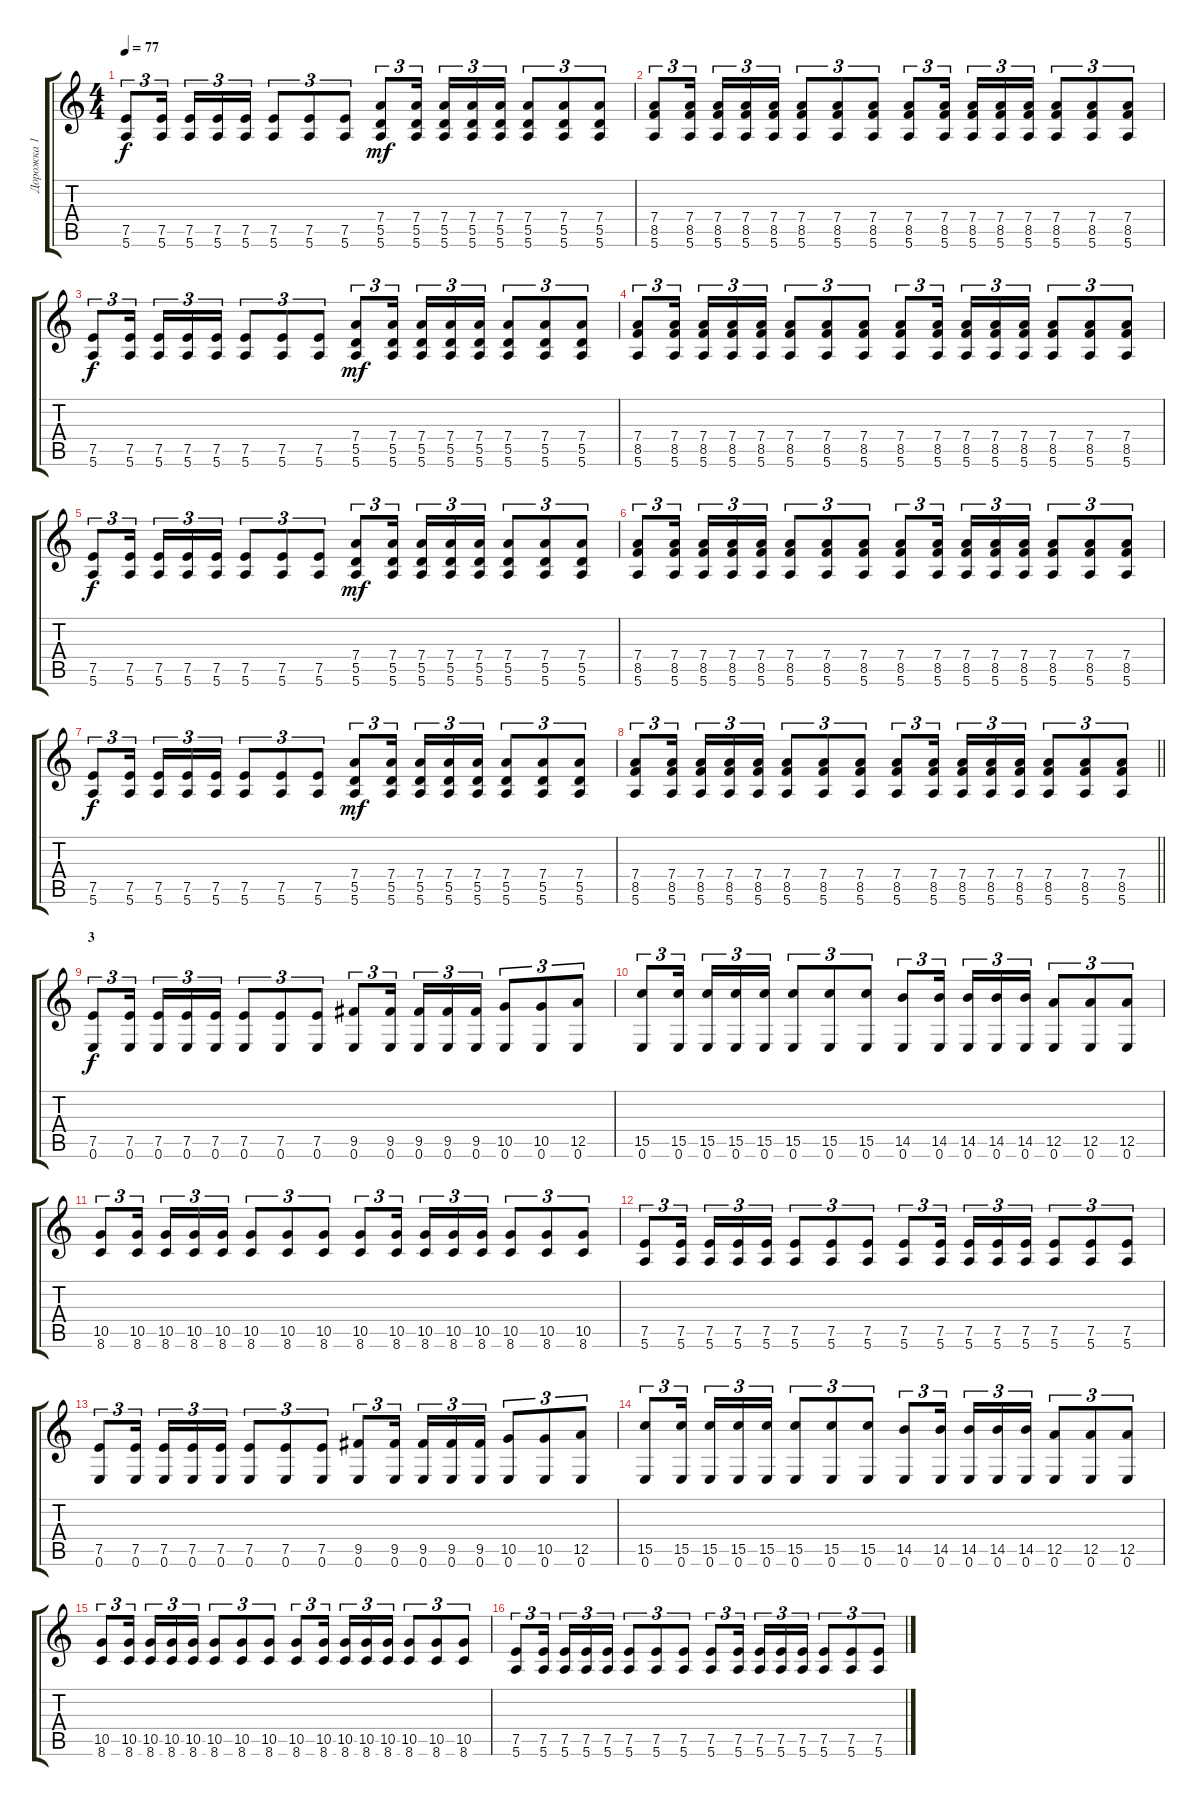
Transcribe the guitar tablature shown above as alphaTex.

\track ("Дорожка 1" "Дорожка 1") {instrument distortionguitar}
\staff {score tabs}
\tuning (E4 B3 G3 D3 A2 E2) {hide}
\ts (4 4)
\tempo 77
\clef g2
\ks c
(7.5 5.6).8{tu (3 2) dy f} (7.5 5.6).16{tu (3 2) beam splitsecondary} (7.5 5.6).16{tu (3 2)} (7.5 5.6).16{tu (3 2)} (7.5 5.6).16{tu (3 2)} (7.5 5.6).8{tu (3 2)} (7.5 5.6).8{tu (3 2)} (7.5 5.6).8{tu (3 2)} (7.4 5.5 5.6).8{tu (3 2) dy mf} (7.4 5.5 5.6).16{tu (3 2) beam splitsecondary} (7.4 5.5 5.6).16{tu (3 2)} (7.4 5.5 5.6).16{tu (3 2)} (7.4 5.5 5.6).16{tu (3 2)} (7.4 5.5 5.6).8{tu (3 2)} (7.4 5.5 5.6).8{tu (3 2)} (7.4 5.5 5.6).8{tu (3 2)} |
(7.4 8.5 5.6).8{tu (3 2)} (7.4 8.5 5.6).16{tu (3 2) beam splitsecondary} (7.4 8.5 5.6).16{tu (3 2)} (7.4 8.5 5.6).16{tu (3 2)} (7.4 8.5 5.6).16{tu (3 2)} (7.4 8.5 5.6).8{tu (3 2)} (7.4 8.5 5.6).8{tu (3 2)} (7.4 8.5 5.6).8{tu (3 2)} (7.4 8.5 5.6).8{tu (3 2)} (7.4 8.5 5.6).16{tu (3 2) beam splitsecondary} (7.4 8.5 5.6).16{tu (3 2)} (7.4 8.5 5.6).16{tu (3 2)} (7.4 8.5 5.6).16{tu (3 2)} (7.4 8.5 5.6).8{tu (3 2)} (7.4 8.5 5.6).8{tu (3 2)} (7.4 8.5 5.6).8{tu (3 2)} |
(7.5 5.6).8{tu (3 2) dy f} (7.5 5.6).16{tu (3 2) beam splitsecondary} (7.5 5.6).16{tu (3 2)} (7.5 5.6).16{tu (3 2)} (7.5 5.6).16{tu (3 2)} (7.5 5.6).8{tu (3 2)} (7.5 5.6).8{tu (3 2)} (7.5 5.6).8{tu (3 2)} (7.4 5.5 5.6).8{tu (3 2) dy mf} (7.4 5.5 5.6).16{tu (3 2) beam splitsecondary} (7.4 5.5 5.6).16{tu (3 2)} (7.4 5.5 5.6).16{tu (3 2)} (7.4 5.5 5.6).16{tu (3 2)} (7.4 5.5 5.6).8{tu (3 2)} (7.4 5.5 5.6).8{tu (3 2)} (7.4 5.5 5.6).8{tu (3 2)} |
(7.4 8.5 5.6).8{tu (3 2)} (7.4 8.5 5.6).16{tu (3 2) beam splitsecondary} (7.4 8.5 5.6).16{tu (3 2)} (7.4 8.5 5.6).16{tu (3 2)} (7.4 8.5 5.6).16{tu (3 2)} (7.4 8.5 5.6).8{tu (3 2)} (7.4 8.5 5.6).8{tu (3 2)} (7.4 8.5 5.6).8{tu (3 2)} (7.4 8.5 5.6).8{tu (3 2)} (7.4 8.5 5.6).16{tu (3 2) beam splitsecondary} (7.4 8.5 5.6).16{tu (3 2)} (7.4 8.5 5.6).16{tu (3 2)} (7.4 8.5 5.6).16{tu (3 2)} (7.4 8.5 5.6).8{tu (3 2)} (7.4 8.5 5.6).8{tu (3 2)} (7.4 8.5 5.6).8{tu (3 2)} |
(7.5 5.6).8{tu (3 2) dy f} (7.5 5.6).16{tu (3 2) beam splitsecondary} (7.5 5.6).16{tu (3 2)} (7.5 5.6).16{tu (3 2)} (7.5 5.6).16{tu (3 2)} (7.5 5.6).8{tu (3 2)} (7.5 5.6).8{tu (3 2)} (7.5 5.6).8{tu (3 2)} (7.4 5.5 5.6).8{tu (3 2) dy mf} (7.4 5.5 5.6).16{tu (3 2) beam splitsecondary} (7.4 5.5 5.6).16{tu (3 2)} (7.4 5.5 5.6).16{tu (3 2)} (7.4 5.5 5.6).16{tu (3 2)} (7.4 5.5 5.6).8{tu (3 2)} (7.4 5.5 5.6).8{tu (3 2)} (7.4 5.5 5.6).8{tu (3 2)} |
(7.4 8.5 5.6).8{tu (3 2)} (7.4 8.5 5.6).16{tu (3 2) beam splitsecondary} (7.4 8.5 5.6).16{tu (3 2)} (7.4 8.5 5.6).16{tu (3 2)} (7.4 8.5 5.6).16{tu (3 2)} (7.4 8.5 5.6).8{tu (3 2)} (7.4 8.5 5.6).8{tu (3 2)} (7.4 8.5 5.6).8{tu (3 2)} (7.4 8.5 5.6).8{tu (3 2)} (7.4 8.5 5.6).16{tu (3 2) beam splitsecondary} (7.4 8.5 5.6).16{tu (3 2)} (7.4 8.5 5.6).16{tu (3 2)} (7.4 8.5 5.6).16{tu (3 2)} (7.4 8.5 5.6).8{tu (3 2)} (7.4 8.5 5.6).8{tu (3 2)} (7.4 8.5 5.6).8{tu (3 2)} |
(7.5 5.6).8{tu (3 2) dy f} (7.5 5.6).16{tu (3 2) beam splitsecondary} (7.5 5.6).16{tu (3 2)} (7.5 5.6).16{tu (3 2)} (7.5 5.6).16{tu (3 2)} (7.5 5.6).8{tu (3 2)} (7.5 5.6).8{tu (3 2)} (7.5 5.6).8{tu (3 2)} (7.4 5.5 5.6).8{tu (3 2) dy mf} (7.4 5.5 5.6).16{tu (3 2) beam splitsecondary} (7.4 5.5 5.6).16{tu (3 2)} (7.4 5.5 5.6).16{tu (3 2)} (7.4 5.5 5.6).16{tu (3 2)} (7.4 5.5 5.6).8{tu (3 2)} (7.4 5.5 5.6).8{tu (3 2)} (7.4 5.5 5.6).8{tu (3 2)} |
\barLineRight lightlight
(7.4 8.5 5.6).8{tu (3 2)} (7.4 8.5 5.6).16{tu (3 2) beam splitsecondary} (7.4 8.5 5.6).16{tu (3 2)} (7.4 8.5 5.6).16{tu (3 2)} (7.4 8.5 5.6).16{tu (3 2)} (7.4 8.5 5.6).8{tu (3 2)} (7.4 8.5 5.6).8{tu (3 2)} (7.4 8.5 5.6).8{tu (3 2)} (7.4 8.5 5.6).8{tu (3 2)} (7.4 8.5 5.6).16{tu (3 2) beam splitsecondary} (7.4 8.5 5.6).16{tu (3 2)} (7.4 8.5 5.6).16{tu (3 2)} (7.4 8.5 5.6).16{tu (3 2)} (7.4 8.5 5.6).8{tu (3 2)} (7.4 8.5 5.6).8{tu (3 2)} (7.4 8.5 5.6).8{tu (3 2)} |
\section ("" "3")
(7.5 0.6).8{tu (3 2) dy f} (7.5 0.6).16{tu (3 2) beam splitsecondary} (7.5 0.6).16{tu (3 2)} (7.5 0.6).16{tu (3 2)} (7.5 0.6).16{tu (3 2)} (7.5 0.6).8{tu (3 2)} (7.5 0.6).8{tu (3 2)} (7.5 0.6).8{tu (3 2)} (9.5 0.6).8{tu (3 2)} (9.5 0.6).16{tu (3 2) beam splitsecondary} (9.5 0.6).16{tu (3 2)} (9.5 0.6).16{tu (3 2)} (9.5 0.6).16{tu (3 2)} (10.5 0.6).8{tu (3 2)} (10.5 0.6).8{tu (3 2)} (12.5 0.6).8{tu (3 2)} |
(15.5 0.6).8{tu (3 2)} (15.5 0.6).16{tu (3 2) beam splitsecondary} (15.5 0.6).16{tu (3 2)} (15.5 0.6).16{tu (3 2)} (15.5 0.6).16{tu (3 2)} (15.5 0.6).8{tu (3 2)} (15.5 0.6).8{tu (3 2)} (15.5 0.6).8{tu (3 2)} (14.5 0.6).8{tu (3 2)} (14.5 0.6).16{tu (3 2) beam splitsecondary} (14.5 0.6).16{tu (3 2)} (14.5 0.6).16{tu (3 2)} (14.5 0.6).16{tu (3 2)} (12.5 0.6).8{tu (3 2)} (12.5 0.6).8{tu (3 2)} (12.5 0.6).8{tu (3 2)} |
(10.5 8.6).8{tu (3 2)} (10.5 8.6).16{tu (3 2) beam splitsecondary} (10.5 8.6).16{tu (3 2)} (10.5 8.6).16{tu (3 2)} (10.5 8.6).16{tu (3 2)} (10.5 8.6).8{tu (3 2)} (10.5 8.6).8{tu (3 2)} (10.5 8.6).8{tu (3 2)} (10.5 8.6).8{tu (3 2)} (10.5 8.6).16{tu (3 2) beam splitsecondary} (10.5 8.6).16{tu (3 2)} (10.5 8.6).16{tu (3 2)} (10.5 8.6).16{tu (3 2)} (10.5 8.6).8{tu (3 2)} (10.5 8.6).8{tu (3 2)} (10.5 8.6).8{tu (3 2)} |
(7.5 5.6).8{tu (3 2)} (7.5 5.6).16{tu (3 2) beam splitsecondary} (7.5 5.6).16{tu (3 2)} (7.5 5.6).16{tu (3 2)} (7.5 5.6).16{tu (3 2)} (7.5 5.6).8{tu (3 2)} (7.5 5.6).8{tu (3 2)} (7.5 5.6).8{tu (3 2)} (7.5 5.6).8{tu (3 2)} (7.5 5.6).16{tu (3 2) beam splitsecondary} (7.5 5.6).16{tu (3 2)} (7.5 5.6).16{tu (3 2)} (7.5 5.6).16{tu (3 2)} (7.5 5.6).8{tu (3 2)} (7.5 5.6).8{tu (3 2)} (7.5 5.6).8{tu (3 2)} |
(7.5 0.6).8{tu (3 2)} (7.5 0.6).16{tu (3 2) beam splitsecondary} (7.5 0.6).16{tu (3 2)} (7.5 0.6).16{tu (3 2)} (7.5 0.6).16{tu (3 2)} (7.5 0.6).8{tu (3 2)} (7.5 0.6).8{tu (3 2)} (7.5 0.6).8{tu (3 2)} (9.5 0.6).8{tu (3 2)} (9.5 0.6).16{tu (3 2) beam splitsecondary} (9.5 0.6).16{tu (3 2)} (9.5 0.6).16{tu (3 2)} (9.5 0.6).16{tu (3 2)} (10.5 0.6).8{tu (3 2)} (10.5 0.6).8{tu (3 2)} (12.5 0.6).8{tu (3 2)} |
(15.5 0.6).8{tu (3 2)} (15.5 0.6).16{tu (3 2) beam splitsecondary} (15.5 0.6).16{tu (3 2)} (15.5 0.6).16{tu (3 2)} (15.5 0.6).16{tu (3 2)} (15.5 0.6).8{tu (3 2)} (15.5 0.6).8{tu (3 2)} (15.5 0.6).8{tu (3 2)} (14.5 0.6).8{tu (3 2)} (14.5 0.6).16{tu (3 2) beam splitsecondary} (14.5 0.6).16{tu (3 2)} (14.5 0.6).16{tu (3 2)} (14.5 0.6).16{tu (3 2)} (12.5 0.6).8{tu (3 2)} (12.5 0.6).8{tu (3 2)} (12.5 0.6).8{tu (3 2)} |
(10.5 8.6).8{tu (3 2)} (10.5 8.6).16{tu (3 2) beam splitsecondary} (10.5 8.6).16{tu (3 2)} (10.5 8.6).16{tu (3 2)} (10.5 8.6).16{tu (3 2)} (10.5 8.6).8{tu (3 2)} (10.5 8.6).8{tu (3 2)} (10.5 8.6).8{tu (3 2)} (10.5 8.6).8{tu (3 2)} (10.5 8.6).16{tu (3 2) beam splitsecondary} (10.5 8.6).16{tu (3 2)} (10.5 8.6).16{tu (3 2)} (10.5 8.6).16{tu (3 2)} (10.5 8.6).8{tu (3 2)} (10.5 8.6).8{tu (3 2)} (10.5 8.6).8{tu (3 2)} |
(7.5 5.6).8{tu (3 2)} (7.5 5.6).16{tu (3 2) beam splitsecondary} (7.5 5.6).16{tu (3 2)} (7.5 5.6).16{tu (3 2)} (7.5 5.6).16{tu (3 2)} (7.5 5.6).8{tu (3 2)} (7.5 5.6).8{tu (3 2)} (7.5 5.6).8{tu (3 2)} (7.5 5.6).8{tu (3 2)} (7.5 5.6).16{tu (3 2) beam splitsecondary} (7.5 5.6).16{tu (3 2)} (7.5 5.6).16{tu (3 2)} (7.5 5.6).16{tu (3 2)} (7.5 5.6).8{tu (3 2)} (7.5 5.6).8{tu (3 2)} (7.5 5.6).8{tu (3 2)}
